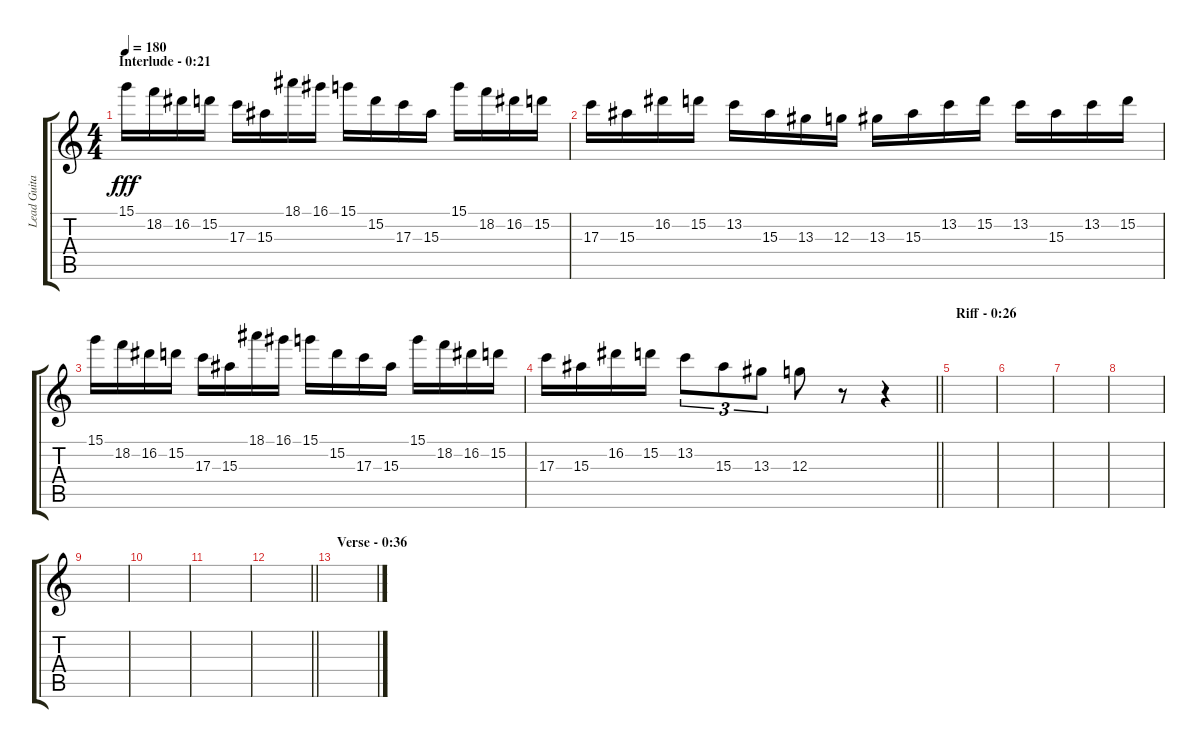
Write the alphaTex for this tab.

\track ("Lead Guitar Solo" "Lead Guita") {instrument distortionguitar}
\staff {score tabs}
\tuning (E4 B3 G3 D3 A2 D2) {hide}
\ts (4 4)
\section ("" "Interlude - 0:21")
\tempo 180
\clef g2
\ks c
15.1.16{dy fff} 18.2.16 16.2.16 15.2.16 17.3.16 15.3.16 18.1.16 16.1.16 15.1.16 15.2.16 17.3.16 15.3.16 15.1.16 18.2.16 16.2.16 15.2.16 |
17.3.16 15.3.16 16.2.16 15.2.16 13.2.16 15.3.16 13.3.16 12.3.16 13.3.16 15.3.16 13.2.16 15.2.16 13.2.16 15.3.16 13.2.16 15.2.16 |
15.1.16 18.2.16 16.2.16 15.2.16 17.3.16 15.3.16 18.1.16 16.1.16 15.1.16 15.2.16 17.3.16 15.3.16 15.1.16 18.2.16 16.2.16 15.2.16 |
\barLineRight lightlight
17.3.16 15.3.16 16.2.16 15.2.16 13.2.8{tu (3 2)} 15.3.8{tu (3 2)} 13.3.8{tu (3 2)} 12.3.8 r.8 r.4 |
\section ("" "Riff - 0:26")
|
|
|
|
|
|
|
\barLineRight lightlight
|
\section ("" "Verse - 0:36")
